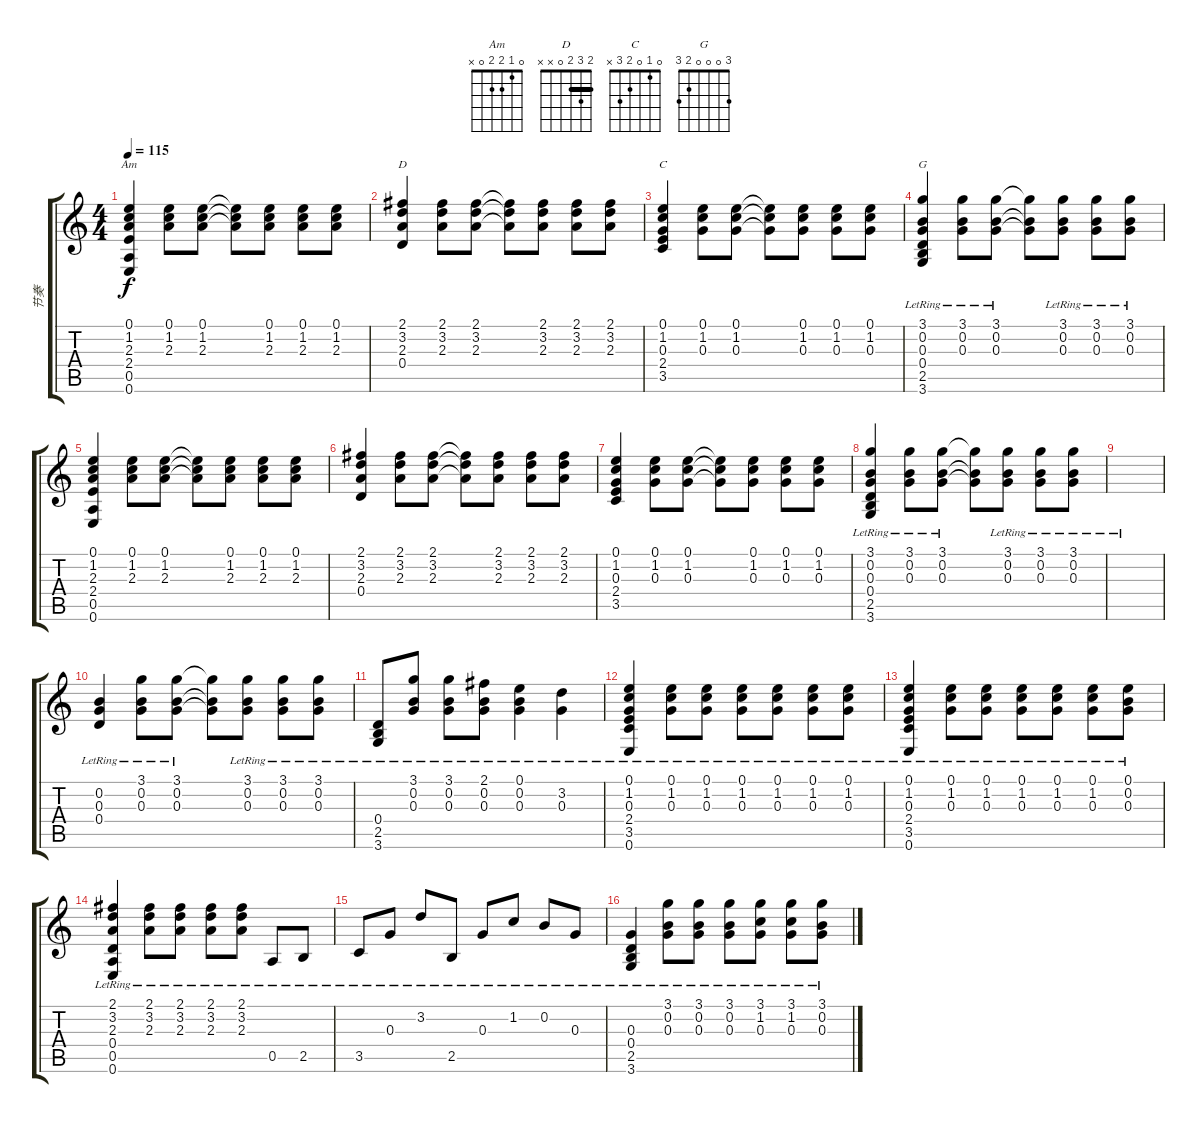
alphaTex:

\track ("节奏" "节奏") {instrument acousticguitarsteel}
\staff {score tabs}
\tuning (E4 B3 G3 D3 A2 E2) {hide}
\chord ("Am" 0 1 2 2 0 x)
\chord ("D" 2 3 2 0 x x) {barre 2}
\chord ("C" 0 1 0 2 3 x)
\chord ("G" 3 0 0 0 2 3)
\ts (4 4)
\tempo 115
\clef g2
\ks c
(0.1 1.2 2.3 2.4 0.5 0.6).4{ch "Am" dy f} (0.1 1.2 2.3).8 (0.1 1.2 2.3).8 (0.1{t} 1.2{t} 2.3{t}).8 (0.1 1.2 2.3).8 (0.1 1.2 2.3).8 (0.1 1.2 2.3).8 |
(2.1 3.2 2.3 0.4).4{ch "D"} (2.1 3.2 2.3).8 (2.1 3.2 2.3).8 (2.1{t} 3.2{t} 2.3{t}).8 (2.1 3.2 2.3).8 (2.1 3.2 2.3).8 (2.1 3.2 2.3).8 |
(0.1 1.2 0.3 2.4 3.5).4{ch "C"} (0.1 1.2 0.3).8 (0.1 1.2 0.3).8 (0.1{t} 1.2{t} 0.3{t}).8 (0.1 1.2 0.3).8 (0.1 1.2 0.3).8 (0.1 1.2 0.3).8 |
(3.1{lr} 0.2{lr} 0.3{lr} 0.4{lr} 2.5{lr} 3.6{lr}).4{ch "G"} (3.1{lr} 0.2{lr} 0.3{lr}).8 (3.1{lr} 0.2{lr} 0.3{lr}).8 (3.1{t} 0.2{t} 0.3{t}).8 (3.1{lr} 0.2{lr} 0.3{lr}).8 (3.1{lr} 0.2{lr} 0.3{lr}).8 (3.1{lr} 0.2{lr} 0.3{lr}).8 |
(0.1 1.2 2.3 2.4 0.5 0.6).4 (0.1 1.2 2.3).8 (0.1 1.2 2.3).8 (0.1{t} 1.2{t} 2.3{t}).8 (0.1 1.2 2.3).8 (0.1 1.2 2.3).8 (0.1 1.2 2.3).8 |
(2.1 3.2 2.3 0.4).4 (2.1 3.2 2.3).8 (2.1 3.2 2.3).8 (2.1{t} 3.2{t} 2.3{t}).8 (2.1 3.2 2.3).8 (2.1 3.2 2.3).8 (2.1 3.2 2.3).8 |
(0.1 1.2 0.3 2.4 3.5).4 (0.1 1.2 0.3).8 (0.1 1.2 0.3).8 (0.1{t} 1.2{t} 0.3{t}).8 (0.1 1.2 0.3).8 (0.1 1.2 0.3).8 (0.1 1.2 0.3).8 |
(3.1 0.2{lr} 0.3{lr} 0.4{lr} 2.5{lr} 3.6{lr}).4 (3.1{lr} 0.2{lr} 0.3{lr}).8 (3.1{lr} 0.2{lr} 0.3{lr}).8 (3.1{t} 0.2{t} 0.3{t}).8 (3.1{lr} 0.2{lr} 0.3{lr}).8 (3.1{lr} 0.2{lr} 0.3{lr}).8 (3.1{lr} 0.2{lr} 0.3{lr}).8 |
|
(0.2{lr} 0.3{lr} 0.4{lr}).4 (3.1{lr} 0.2{lr} 0.3{lr}).8 (3.1{lr} 0.2{lr} 0.3{lr}).8 (3.1{t} 0.2{t} 0.3{t}).8 (3.1{lr} 0.2{lr} 0.3{lr}).8 (3.1{lr} 0.2{lr} 0.3{lr}).8 (3.1{lr} 0.2{lr} 0.3{lr}).8 |
(0.4{lr} 2.5{lr} 3.6{lr}).8 (3.1{lr} 0.2{lr} 0.3{lr}).8 (3.1{lr} 0.2{lr} 0.3{lr}).8 (2.1{lr} 0.2{lr} 0.3{lr}).8 (0.1{lr} 0.2{lr} 0.3{lr}).4 (3.2{lr} 0.3{lr}).4 |
(0.1{lr} 1.2{lr} 0.3{lr} 2.4{lr} 3.5{lr} 0.6{lr}).4 (0.1{lr} 1.2{lr} 0.3{lr}).8 (0.1{lr} 1.2{lr} 0.3{lr}).8 (0.1{lr} 1.2{lr} 0.3{lr}).8 (0.1{lr} 1.2{lr} 0.3{lr}).8 (0.1{lr} 1.2{lr} 0.3{lr}).8 (0.1{lr} 1.2{lr} 0.3{lr}).8 |
(0.1{lr} 1.2{lr} 0.3{lr} 2.4{lr} 3.5{lr} 0.6{lr}).4 (0.1{lr} 1.2{lr} 0.3{lr}).8 (0.1{lr} 1.2{lr} 0.3{lr}).8 (0.1{lr} 1.2{lr} 0.3{lr}).8 (0.1{lr} 1.2{lr} 0.3{lr}).8 (0.1{lr} 1.2{lr} 0.3{lr}).8 (0.1{lr} 0.2{lr} 0.3{lr}).8 |
(2.1{lr} 3.2{lr} 2.3{lr} 0.4{lr} 0.5{lr} 0.6{lr}).4 (2.1{lr} 3.2{lr} 2.3{lr}).8 (2.1{lr} 3.2{lr} 2.3{lr}).8 (2.1{lr} 3.2{lr} 2.3{lr}).8 (2.1{lr} 3.2{lr} 2.3{lr}).8 0.5{lr}.8 2.5{lr}.8 |
3.5{lr}.8 0.3{lr}.8 3.2{lr}.8 2.5{lr}.8 0.3{lr}.8 1.2{lr}.8 0.2{lr}.8 0.3{lr}.8 |
(0.3{lr} 0.4{lr} 2.5{lr} 3.6{lr}).4 (3.1{lr} 0.2{lr} 0.3{lr}).8 (3.1{lr} 0.2{lr} 0.3{lr}).8 (3.1{lr} 0.2{lr} 0.3{lr}).8 (3.1{lr} 1.2{lr} 0.3{lr}).8 (3.1{lr} 1.2{lr} 0.3{lr}).8 (3.1{lr} 0.2{lr} 0.3{lr}).8
